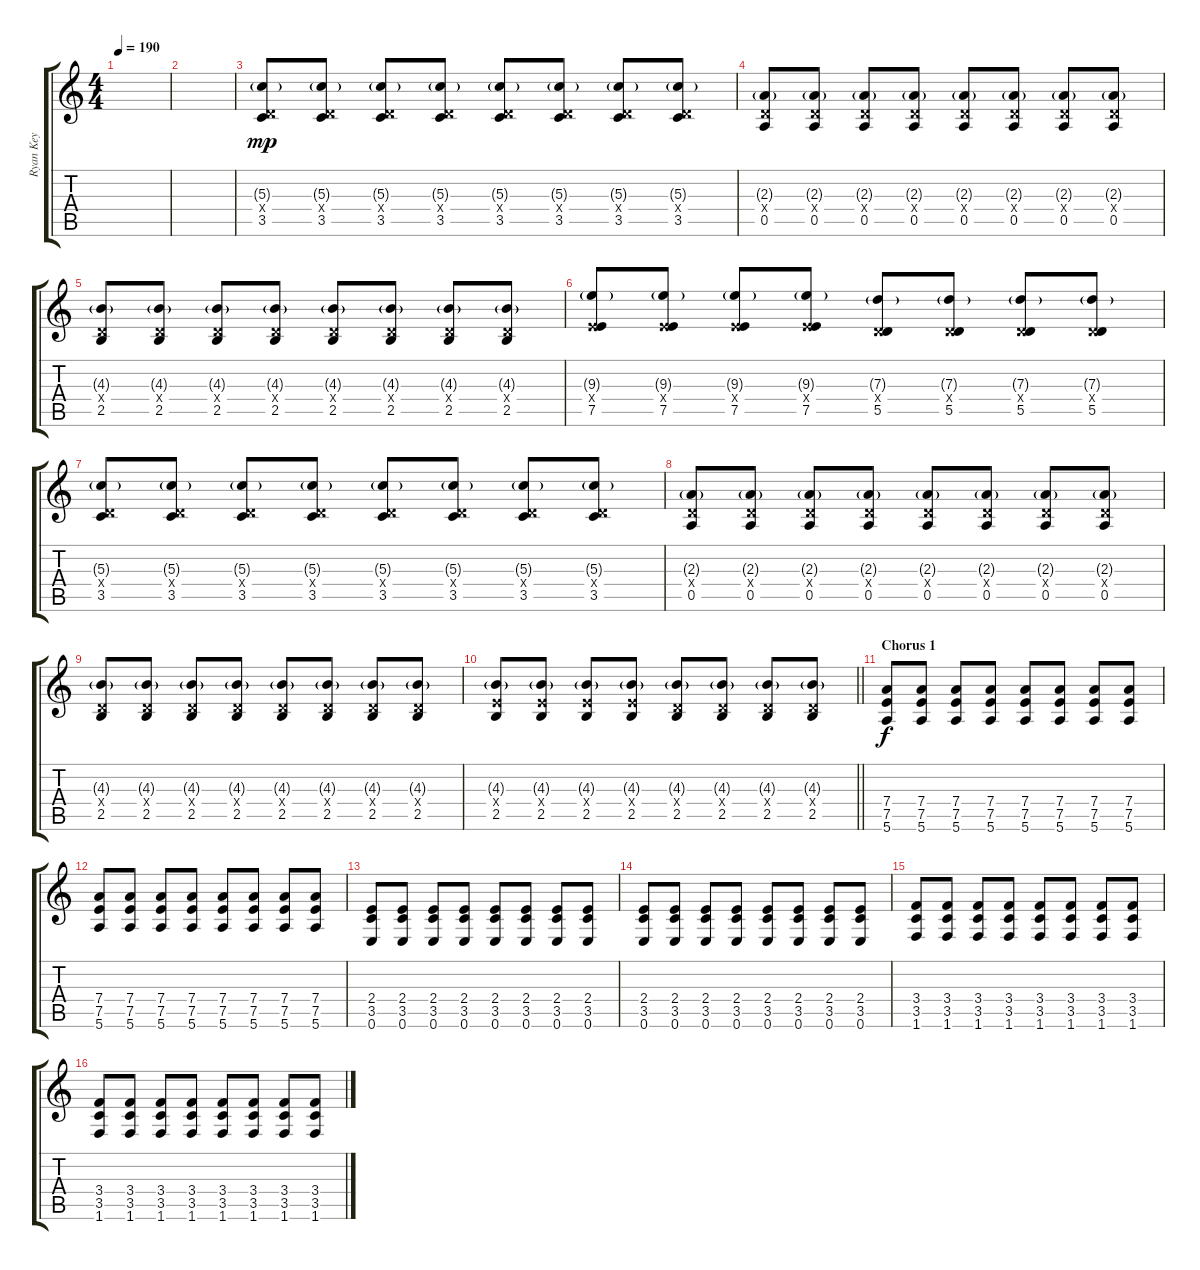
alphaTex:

\track ("Ryan Key" "Ryan Key") {instrument distortionguitar}
\staff {score tabs}
\tuning (E4 B3 G3 D3 A2 E2) {hide}
\ts (4 4)
\tempo 190
\clef g2
\ks c
|
|
(5.3{g} 0.4{x} 3.5).8{dy mp} (5.3{g} 0.4{x} 3.5).8 (5.3{g} 0.4{x} 3.5).8 (5.3{g} 0.4{x} 3.5).8 (5.3{g} 0.4{x} 3.5).8 (5.3{g} 0.4{x} 3.5).8 (5.3{g} 0.4{x} 3.5).8 (5.3{g} 0.4{x} 3.5).8 |
(2.3{g} 0.4{x} 0.5).8 (2.3{g} 0.4{x} 0.5).8 (2.3{g} 0.4{x} 0.5).8 (2.3{g} 0.4{x} 0.5).8 (2.3{g} 0.4{x} 0.5).8 (2.3{g} 0.4{x} 0.5).8 (2.3{g} 0.4{x} 0.5).8 (2.3{g} 0.4{x} 0.5).8 |
(4.3{g} 0.4{x} 2.5).8 (4.3{g} 0.4{x} 2.5).8 (4.3{g} 0.4{x} 2.5).8 (4.3{g} 0.4{x} 2.5).8 (4.3{g} 0.4{x} 2.5).8 (4.3{g} 0.4{x} 2.5).8 (4.3{g} 0.4{x} 2.5).8 (4.3{g} 0.4{x} 2.5).8 |
(9.3{g} 2.4{x} 7.5).8 (9.3{g} 2.4{x} 7.5).8 (9.3{g} 2.4{x} 7.5).8 (9.3{g} 2.4{x} 7.5).8 (7.3{g} 0.4{x} 5.5).8 (7.3{g} 0.4{x} 5.5).8 (7.3{g} 0.4{x} 5.5).8 (7.3{g} 0.4{x} 5.5).8 |
(5.3{g} 0.4{x} 3.5).8 (5.3{g} 0.4{x} 3.5).8 (5.3{g} 0.4{x} 3.5).8 (5.3{g} 0.4{x} 3.5).8 (5.3{g} 0.4{x} 3.5).8 (5.3{g} 0.4{x} 3.5).8 (5.3{g} 0.4{x} 3.5).8 (5.3{g} 0.4{x} 3.5).8 |
(2.3{g} 0.4{x} 0.5).8 (2.3{g} 0.4{x} 0.5).8 (2.3{g} 0.4{x} 0.5).8 (2.3{g} 0.4{x} 0.5).8 (2.3{g} 0.4{x} 0.5).8 (2.3{g} 0.4{x} 0.5).8 (2.3{g} 0.4{x} 0.5).8 (2.3{g} 0.4{x} 0.5).8 |
(4.3{g} 0.4{x} 2.5).8 (4.3{g} 0.4{x} 2.5).8 (4.3{g} 0.4{x} 2.5).8 (4.3{g} 0.4{x} 2.5).8 (4.3{g} 0.4{x} 2.5).8 (4.3{g} 0.4{x} 2.5).8 (4.3{g} 0.4{x} 2.5).8 (4.3{g} 0.4{x} 2.5).8 |
\barLineRight lightlight
(4.3{g} 2.4{x} 2.5).8 (4.3{g} 2.4{x} 2.5).8 (4.3{g} 2.4{x} 2.5).8 (4.3{g} 2.4{x} 2.5).8 (4.3{g} 0.4{x} 2.5).8 (4.3{g} 0.4{x} 2.5).8 (4.3{g} 0.4{x} 2.5).8 (4.3{g} 0.4{x} 2.5).8 |
\section ("" "Chorus 1")
(7.4 7.5 5.6).8{dy f} (7.4 7.5 5.6).8 (7.4 7.5 5.6).8 (7.4 7.5 5.6).8 (7.4 7.5 5.6).8 (7.4 7.5 5.6).8 (7.4 7.5 5.6).8 (7.4 7.5 5.6).8 |
(7.4 7.5 5.6).8 (7.4 7.5 5.6).8 (7.4 7.5 5.6).8 (7.4 7.5 5.6).8 (7.4 7.5 5.6).8 (7.4 7.5 5.6).8 (7.4 7.5 5.6).8 (7.4 7.5 5.6).8 |
(2.4 3.5 0.6).8 (2.4 3.5 0.6).8 (2.4 3.5 0.6).8 (2.4 3.5 0.6).8 (2.4 3.5 0.6).8 (2.4 3.5 0.6).8 (2.4 3.5 0.6).8 (2.4 3.5 0.6).8 |
(2.4 3.5 0.6).8 (2.4 3.5 0.6).8 (2.4 3.5 0.6).8 (2.4 3.5 0.6).8 (2.4 3.5 0.6).8 (2.4 3.5 0.6).8 (2.4 3.5 0.6).8 (2.4 3.5 0.6).8 |
(3.4 3.5 1.6).8 (3.4 3.5 1.6).8 (3.4 3.5 1.6).8 (3.4 3.5 1.6).8 (3.4 3.5 1.6).8 (3.4 3.5 1.6).8 (3.4 3.5 1.6).8 (3.4 3.5 1.6).8 |
(3.4 3.5 1.6).8 (3.4 3.5 1.6).8 (3.4 3.5 1.6).8 (3.4 3.5 1.6).8 (3.4 3.5 1.6).8 (3.4 3.5 1.6).8 (3.4 3.5 1.6).8 (3.4 3.5 1.6).8
